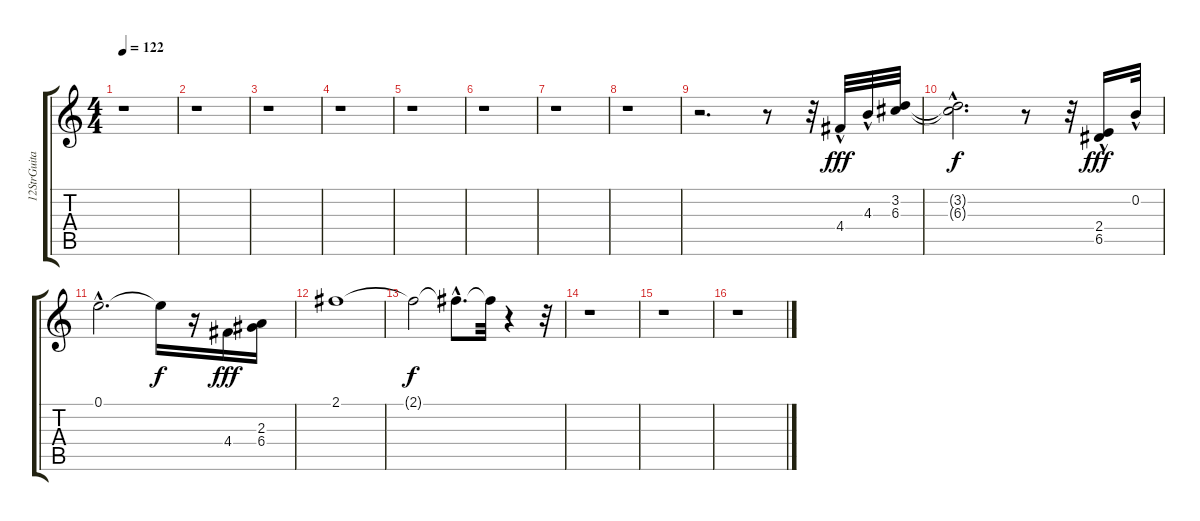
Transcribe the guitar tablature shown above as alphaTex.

\track ("12StrGuitar" "12StrGuita") {instrument acousticguitarsteel}
\staff {score tabs}
\tuning (E4 B3 G3 D3 A2 E2) {hide}
\ts (4 4)
\tempo 122
\clef g2
\ks c
r.1{dy f} |
r.1 |
r.1 |
r.1 |
r.1 |
r.1 |
r.1 |
r.1 |
r.2{d} r.8 r.32 4.4{hac}.32{dy fff} 4.3{hac}.32 (3.2 6.3).32 |
(3.2{t} 6.3{hac t}).2{d dy f} r.8 r.32 (2.4{hac} 6.5{hac}).16{dy fff} 0.2{hac}.32 |
0.1{hac}.2{d} 0.1{t}.16{dy f} r.16 4.4.16{dy fff} (2.3 6.4).16 |
2.1.1 |
2.1{t}.2{dy f} 2.1{hac t}.8{d} 2.1{t}.32 r.4 r.32 |
r.1 |
r.1 |
r.1
